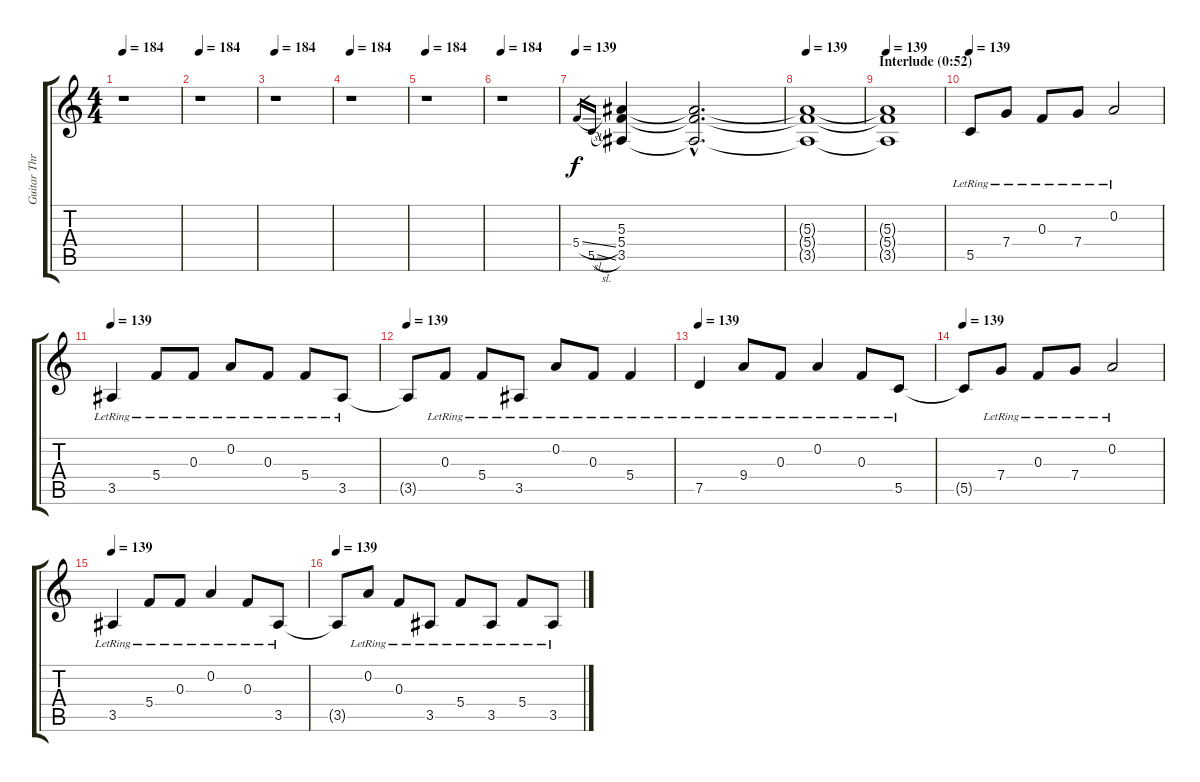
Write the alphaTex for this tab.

\track ("Guitar Three" "Guitar Thr") {instrument distortionguitar}
\staff {score tabs}
\tuning (D4 A3 F3 C3 G2 C2) {hide}
\ts (4 4)
\tempo 184
\clef g2
\ks c
r.1{dy f} |
\tempo 184
r.1 |
\tempo 184
r.1 |
\tempo 184
r.1 |
\tempo 184
r.1 |
\tempo 184
r.1 |
\tempo 139
5.4{sl}.16{gr} 5.5{sl}.16{gr} (5.3 5.4 3.5).4{volume 16 balance 16 instrument overdrivenguitar} (5.3{hac t} 5.4{hac t} 3.5{hac t}).2{d volume 6} |
\tempo 139
(5.3{t} 5.4{t} 3.5{t}).1 |
\section ("" "Interlude (0:52)")
\tempo 139
(5.3{t} 5.4{t} 3.5{t}).1{volume 0} |
\tempo 139
5.5{lr}.8{volume 6 balance 0 instrument electricguitarjazz} 7.4{lr}.8 0.3{lr}.8 7.4{lr}.8 0.2{lr}.2 |
\tempo 139
3.5{lr}.4{volume 6 balance 0 instrument electricguitarjazz} 5.4{lr}.8 0.3{lr}.8 0.2{lr}.8 0.3{lr}.8 5.4{lr}.8 3.5{lr}.8 |
\tempo 139
3.5{t}.8{volume 6 balance 0 instrument electricguitarjazz} 0.3{lr}.8 5.4{lr}.8 3.5{lr}.8 0.2{lr}.8 0.3{lr}.8 5.4{lr}.4 |
\tempo 139
7.5{lr}.4{volume 6 balance 0 instrument electricguitarjazz} 9.4{lr}.8 0.3{lr}.8 0.2{lr}.4 0.3{lr}.8 5.5{lr}.8 |
\tempo 139
5.5{t}.8{volume 6 balance 0 instrument electricguitarjazz} 7.4{lr}.8 0.3{lr}.8 7.4{lr}.8 0.2{lr}.2 |
\tempo 139
3.5{lr}.4{volume 6 balance 0 instrument electricguitarjazz} 5.4{lr}.8 0.3{lr}.8 0.2{lr}.4 0.3{lr}.8 3.5{lr}.8 |
\tempo 139
3.5{t}.8{volume 6 balance 0 instrument electricguitarjazz} 0.2{lr}.8 0.3{lr}.8 3.5{lr}.8 5.4{lr}.8 3.5{lr}.8 5.4{lr}.8 3.5{lr}.8
